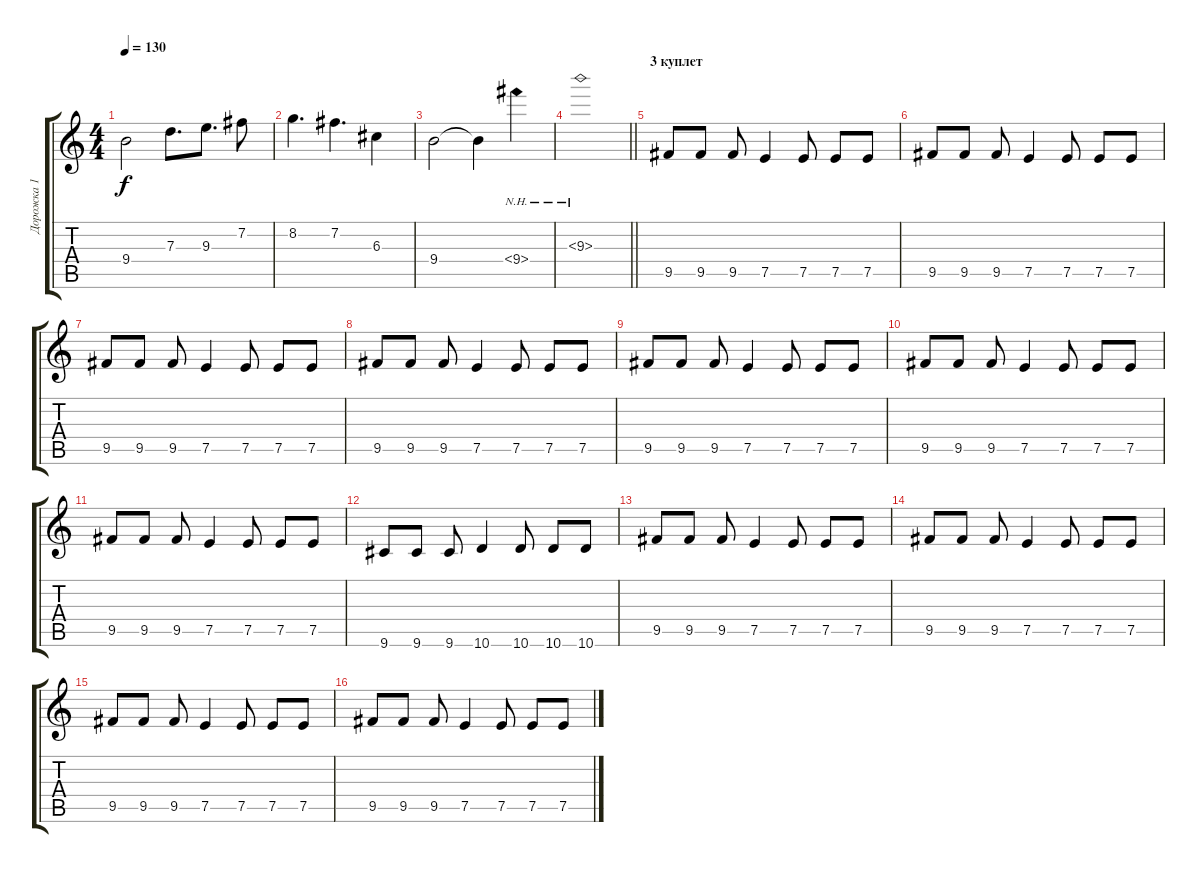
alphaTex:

\track ("Дорожка 1" "Дорожка 1") {instrument electricguitarjazz}
\staff {score tabs}
\tuning (E4 B3 G3 D3 A2 E2) {hide}
\ts (4 4)
\tempo 130
\clef g2
\ks c
9.4.2{dy f} 7.3.8{d} 9.3.8{d} 7.2.8 |
8.2.4{d} 7.2.4{d} 6.3.4 |
9.4.2 9.4{t}.4 9.4{nh}.4 |
\barLineRight lightlight
9.3{nh}.1 |
\section ("" "3 куплет")
9.5.8 9.5.8 9.5.8 7.5.4 7.5.8 7.5.8 7.5.8 |
9.5.8 9.5.8 9.5.8 7.5.4 7.5.8 7.5.8 7.5.8 |
9.5.8 9.5.8 9.5.8 7.5.4 7.5.8 7.5.8 7.5.8 |
9.5.8 9.5.8 9.5.8 7.5.4 7.5.8 7.5.8 7.5.8 |
9.5.8 9.5.8 9.5.8 7.5.4 7.5.8 7.5.8 7.5.8 |
9.5.8 9.5.8 9.5.8 7.5.4 7.5.8 7.5.8 7.5.8 |
9.5.8 9.5.8 9.5.8 7.5.4 7.5.8 7.5.8 7.5.8 |
9.6.8 9.6.8 9.6.8 10.6.4 10.6.8 10.6.8 10.6.8 |
9.5.8 9.5.8 9.5.8 7.5.4 7.5.8 7.5.8 7.5.8 |
9.5.8 9.5.8 9.5.8 7.5.4 7.5.8 7.5.8 7.5.8 |
9.5.8 9.5.8 9.5.8 7.5.4 7.5.8 7.5.8 7.5.8 |
9.5.8 9.5.8 9.5.8 7.5.4 7.5.8 7.5.8 7.5.8
